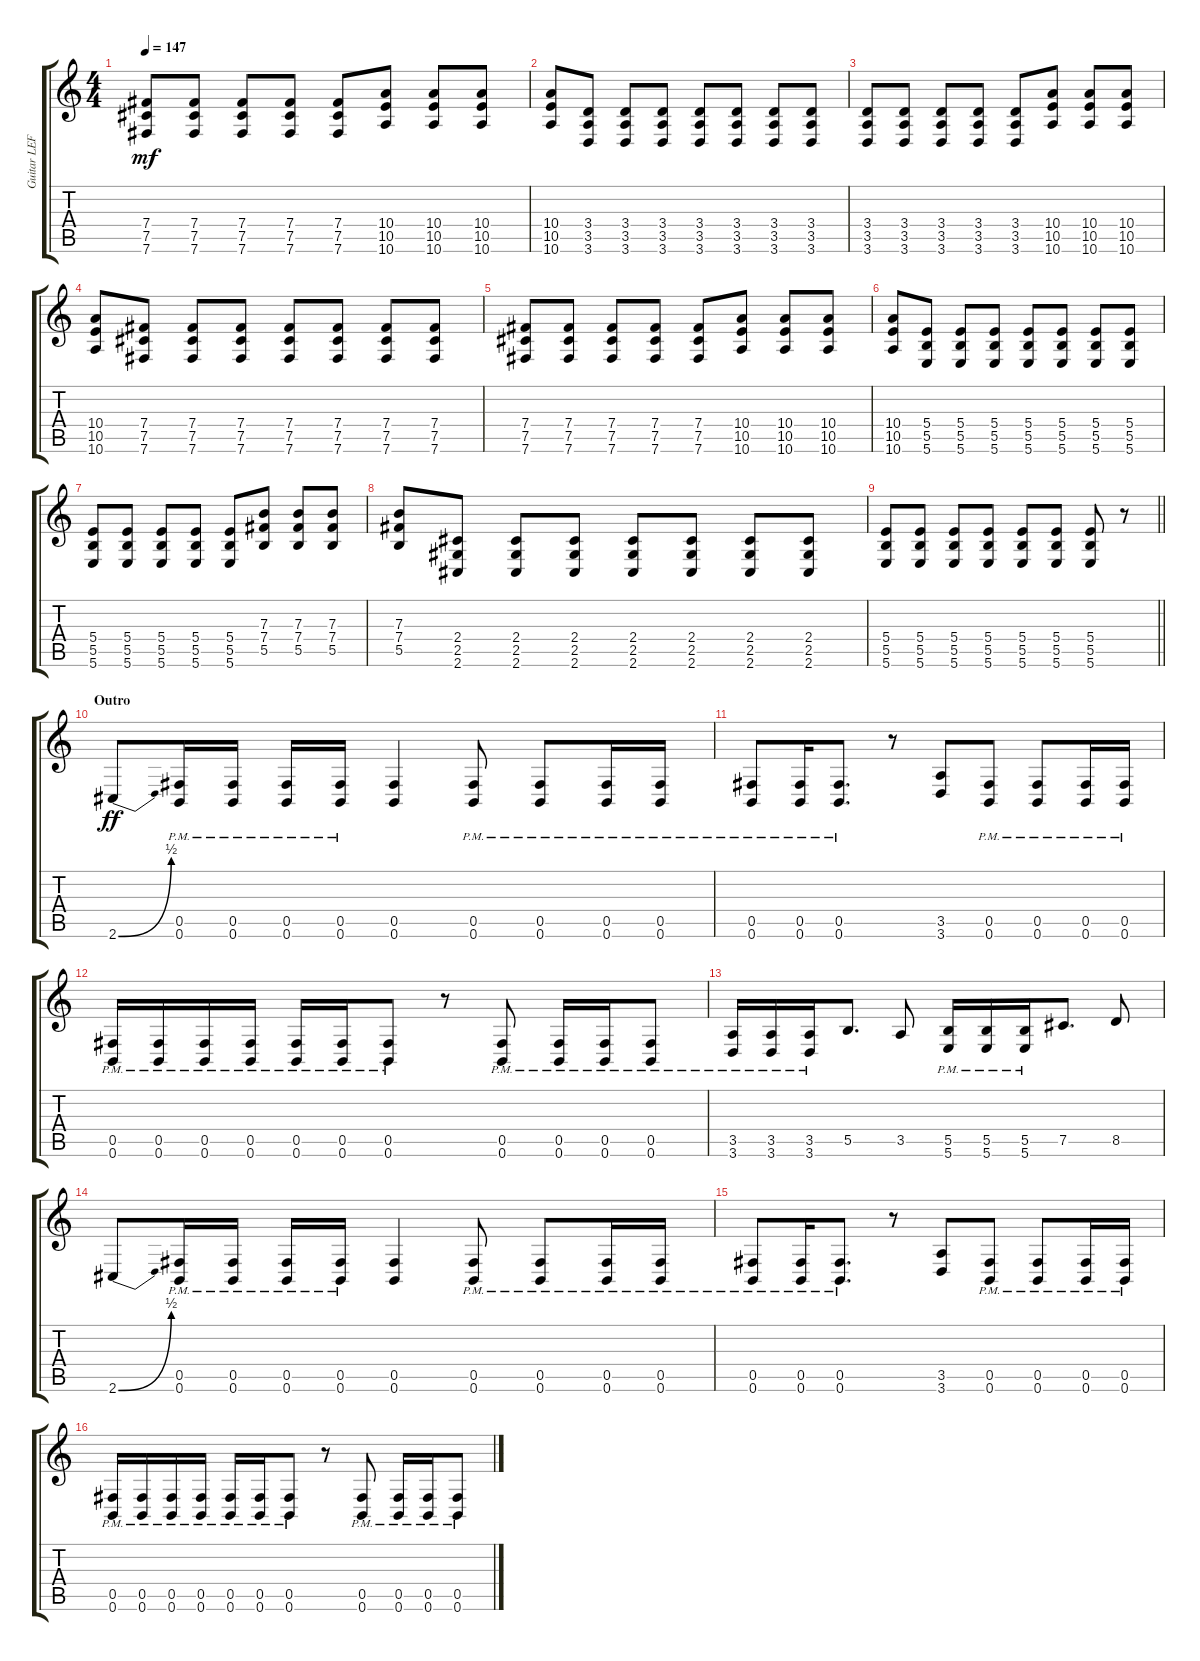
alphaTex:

\track ("Guitar LEFT" "Guitar LEF") {instrument overdrivenguitar}
\staff {score tabs}
\tuning (Db4 Ab3 E3 B2 Gb2 B1) {hide}
\ts (4 4)
\tempo 147
\clef g2
\ks c
(7.4 7.5 7.6).8{dy mf} (7.4 7.5 7.6).8 (7.4 7.5 7.6).8 (7.4 7.5 7.6).8 (7.4 7.5 7.6).8 (10.4 10.5 10.6).8 (10.4 10.5 10.6).8 (10.4 10.5 10.6).8 |
(10.4 10.5 10.6).8 (3.4 3.5 3.6).8 (3.4 3.5 3.6).8 (3.4 3.5 3.6).8 (3.4 3.5 3.6).8 (3.4 3.5 3.6).8 (3.4 3.5 3.6).8 (3.4 3.5 3.6).8 |
(3.4 3.5 3.6).8 (3.4 3.5 3.6).8 (3.4 3.5 3.6).8 (3.4 3.5 3.6).8 (3.4 3.5 3.6).8 (10.4 10.5 10.6).8 (10.4 10.5 10.6).8 (10.4 10.5 10.6).8 |
(10.4 10.5 10.6).8 (7.4 7.5 7.6).8 (7.4 7.5 7.6).8 (7.4 7.5 7.6).8 (7.4 7.5 7.6).8 (7.4 7.5 7.6).8 (7.4 7.5 7.6).8 (7.4 7.5 7.6).8 |
(7.4 7.5 7.6).8 (7.4 7.5 7.6).8 (7.4 7.5 7.6).8 (7.4 7.5 7.6).8 (7.4 7.5 7.6).8 (10.4 10.5 10.6).8 (10.4 10.5 10.6).8 (10.4 10.5 10.6).8 |
(10.4 10.5 10.6).8 (5.4 5.5 5.6).8 (5.4 5.5 5.6).8 (5.4 5.5 5.6).8 (5.4 5.5 5.6).8 (5.4 5.5 5.6).8 (5.4 5.5 5.6).8 (5.4 5.5 5.6).8 |
(5.4 5.5 5.6).8 (5.4 5.5 5.6).8 (5.4 5.5 5.6).8 (5.4 5.5 5.6).8 (5.4 5.5 5.6).8 (7.3 7.4 5.5).8 (7.3 7.4 5.5).8 (7.3 7.4 5.5).8 |
(7.3 7.4 5.5).8 (2.4 2.5 2.6).8 (2.4 2.5 2.6).8 (2.4 2.5 2.6).8 (2.4 2.5 2.6).8 (2.4 2.5 2.6).8 (2.4 2.5 2.6).8 (2.4 2.5 2.6).8 |
\barLineRight lightlight
(5.4 5.5 5.6).8 (5.4 5.5 5.6).8 (5.4 5.5 5.6).8 (5.4 5.5 5.6).8 (5.4 5.5 5.6).8 (5.4 5.5 5.6).8 (5.4 5.5 5.6).8 r.8 |
\section ("" "Outro")
2.6{be (bend 0 0 60 2)}.8{dy ff} (0.5{pm} 0.6{pm}).16 (0.5{pm} 0.6{pm}).16 (0.5{pm} 0.6{pm}).16 (0.5{pm} 0.6{pm}).16 (0.5 0.6).4 (0.5{pm} 0.6{pm}).8 (0.5{pm} 0.6{pm}).8 (0.5{pm} 0.6{pm}).16 (0.5{pm} 0.6{pm}).16 |
(0.5{pm} 0.6{pm}).8 (0.5{pm} 0.6{pm}).16 (0.5{pm} 0.6{pm}).8{d} r.8 (3.5 3.6).8 (0.5{pm} 0.6{pm}).8 (0.5{pm} 0.6{pm}).8 (0.5{pm} 0.6{pm}).16 (0.5{pm} 0.6{pm}).16 |
(0.5{pm} 0.6{pm}).16 (0.5{pm} 0.6{pm}).16 (0.5{pm} 0.6{pm}).16 (0.5{pm} 0.6{pm}).16 (0.5{pm} 0.6{pm}).16 (0.5{pm} 0.6{pm}).16 (0.5{pm} 0.6{pm}).8 r.8 (0.5{pm} 0.6{pm}).8 (0.5{pm} 0.6{pm}).16 (0.5{pm} 0.6{pm}).16 (0.5{pm} 0.6{pm}).8 |
(3.5{pm} 3.6{pm}).16 (3.5{pm} 3.6{pm}).16 (3.5{pm} 3.6{pm}).16 5.5.8{d} 3.5.8 (5.5{pm} 5.6{pm}).16 (5.5{pm} 5.6{pm}).16 (5.5{pm} 5.6{pm}).16 7.5.8{d} 8.5.8 |
2.6{be (bend 0 0 60 2)}.8 (0.5{pm} 0.6{pm}).16 (0.5{pm} 0.6{pm}).16 (0.5{pm} 0.6{pm}).16 (0.5{pm} 0.6{pm}).16 (0.5 0.6).4 (0.5{pm} 0.6{pm}).8 (0.5{pm} 0.6{pm}).8 (0.5{pm} 0.6{pm}).16 (0.5{pm} 0.6{pm}).16 |
(0.5{pm} 0.6{pm}).8 (0.5{pm} 0.6{pm}).16 (0.5{pm} 0.6{pm}).8{d} r.8 (3.5 3.6).8 (0.5{pm} 0.6{pm}).8 (0.5{pm} 0.6{pm}).8 (0.5{pm} 0.6{pm}).16 (0.5{pm} 0.6{pm}).16 |
(0.5{pm} 0.6{pm}).16 (0.5{pm} 0.6{pm}).16 (0.5{pm} 0.6{pm}).16 (0.5{pm} 0.6{pm}).16 (0.5{pm} 0.6{pm}).16 (0.5{pm} 0.6{pm}).16 (0.5{pm} 0.6{pm}).8 r.8 (0.5{pm} 0.6{pm}).8 (0.5{pm} 0.6{pm}).16 (0.5{pm} 0.6{pm}).16 (0.5{pm} 0.6{pm}).8
